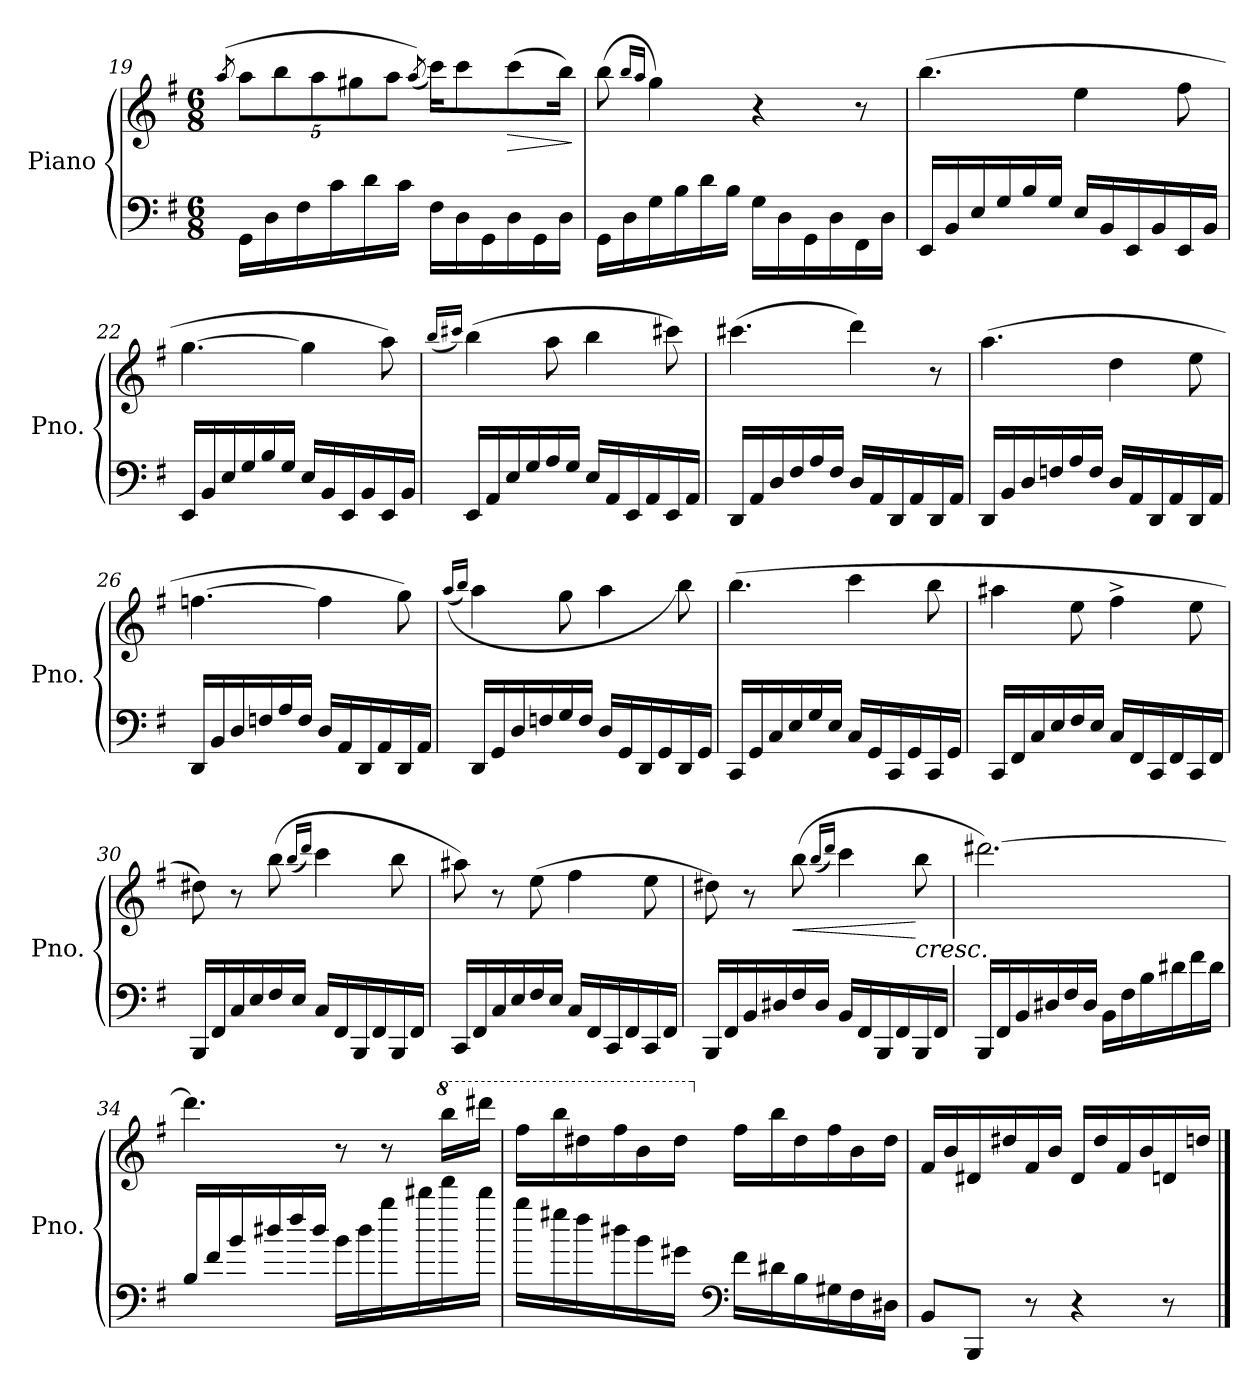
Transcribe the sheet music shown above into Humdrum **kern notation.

**kern	**kern	**dynam
*part1	*part1	*part1
*staff2	*staff1	*staff1/2
*I"Piano	*	*
*I'Pno.	*	*
!!LO:LB:g=z
*clefF4	*clefG2	*
*k[f#]	*k[f#]	*
*M6/8	*M6/8	*
=19	=19	=19
.	(>8qaa/	.
*	*Xbrackettup	*
16GG\LL	40%3aa\L	.
16D\	.	.
.	40%3bb\	.
16F#\	.	.
.	40%3aa\	.
16c\	.	.
.	40%3gg#X\	.
16d\	.	.
.	40%3aa\J	.
16c\JJ	.	.
.	(<8qaa/)	.
16F#\LL	16ccc\KL)	.
16D\	8ccc\	.
16GG\	.	.
!	!	!LO:HP:b
16D\	(>8ccc\	>
16GG\	.	.
16D\JJ	16bb\Jk)	.
.	.	]
=20	=20	=20
16GG\LL	(>8bb\	.
16D\	.	.
.	16qbb/LL	.
.	16qaa/JJ	.
16G\	4gg\)	.
16B\	.	.
16d\	.	.
16B\JJ	.	.
16G\LL	4r	.
16D\	.	.
16GG\	.	.
16D\	.	.
16FF#\	8r	.
16D\JJ	.	.
!!LO:LB:g=z
=21	=21	=21
16EE/LL	(>4.bb\	.
16BB/	.	.
16E/	.	.
16G/	.	.
16B/	.	.
16G/JJ	.	.
16E/LL	4ee\	.
16BB/	.	.
16EE/	.	.
16BB/	.	.
16EE/	8ff#\	.
16BB/JJ	.	.
=22	=22	=22
16EE/LL	[4.gg\	.
16BB/	.	.
16E/	.	.
16G/	.	.
16B/	.	.
16G/JJ	.	.
16E/LL	4gg\]	.
16BB/	.	.
16EE/	.	.
16BB/	.	.
16EE/	8aa\)	.
16BB/JJ	.	.
=23	=23	=23
.	(<16qbb/LL	.
.	16qccc#X/JJ)	.
16EE/LL	(>4bb\	.
16AA/	.	.
16E/	.	.
16G/	.	.
16A/	8aa\	.
16G/JJ	.	.
16E/LL	4bb\	.
16AA/	.	.
16EE/	.	.
16AA/	.	.
16EE/	8ccc#\)	.
16AA/JJ	.	.
!!LO:LB:g=z
=24	=24	=24
16DD/LL	(>4.ccc#X\	.
16AA/	.	.
16D/	.	.
16F#/	.	.
16A/	.	.
16F#/JJ	.	.
16D/LL	4ddd\)	.
16AA/	.	.
16DD/	.	.
16AA/	.	.
16DD/	8r	.
16AA/JJ	.	.
=25	=25	=25
16DD/LL	(>4.aa\	.
16BB/	.	.
16D/	.	.
16Fn/	.	.
16A/	.	.
16F/JJ	.	.
16D/LL	4dd\	.
16AA/	.	.
16DD/	.	.
16AA/	.	.
16DD/	8ee\	.
16AA/JJ	.	.
!!LO:PB:g=z
=26	=26	=26
16DD/LL	[4.ffn\	.
16BB/	.	.
16D/	.	.
16Fn/	.	.
16A/	.	.
16F/JJ	.	.
16D/LL	4ff\]	.
16AA/	.	.
16DD/	.	.
16AA/	.	.
16DD/	8gg\)	.
16AA/JJ	.	.
=27	=27	=27
.	(<(>16qaa/LL	.
.	16qbb/JJ)	.
16DD/LL	4aa\	.
16GG/	.	.
16D/	.	.
16Fn/	.	.
16G/	8gg\	.
16F/JJ	.	.
16D/LL	4aa\	.
16GG/	.	.
16DD/	.	.
16GG/	.	.
16DD/	8bb\)	.
16GG/JJ	.	.
=28	=28	=28
16CC/LL	(>4.bb\	.
16GG/	.	.
16C/	.	.
16E/	.	.
16G/	.	.
16E/JJ	.	.
16C/LL	4ccc\	.
16GG/	.	.
16CC/	.	.
16GG/	.	.
16CC/	8bb\	.
16GG/JJ	.	.
!!LO:LB:g=z
=29	=29	=29
16CC/LL	4aa#X\	.
16FF#/	.	.
16C/	.	.
16E/	.	.
16F#/	8ee\	.
16E/JJ	.	.
16C/LL	4ff#^\	.
16FF#/	.	.
16CC/	.	.
16FF#/	.	.
16CC/	8ee\	.
16FF#/JJ	.	.
=30	=30	=30
16BBB/LL	8dd#X\)	.
16FF#/	.	.
16C/	8r	.
16E/	.	.
16F#/	(>8bb\	.
16E/JJ	.	.
.	(<16qbb/LL	.
.	16qddd/JJ)	.
16C/LL	4ccc\	.
16FF#/	.	.
16BBB/	.	.
16FF#/	.	.
16BBB/	8bb\	.
16FF#/JJ	.	.
=31	=31	=31
16CC/LL	8aa#X\)	.
16FF#/	.	.
16C/	8r	.
16E/	.	.
16F#/	(>8ee\	.
16E/JJ	.	.
16C/LL	4ff#\	.
16FF#/	.	.
16CC/	.	.
16FF#/	.	.
16CC/	8ee\	.
16FF#/JJ	.	.
!!LO:LB:g=z
=32	=32	=32
16BBB/LL	8dd#X\)	.
16FF#/	.	.
16BB/	8r	.
16D#X/	.	.
!	!	!LO:HP:b
16F#/	(>8bb\	<
16D#/JJ	.	.
.	(<16qbb/LL	.
.	16qddd/JJ)	.
16BB/LL	4ccc\	.
16FF#/	.	.
16BBB/	.	.
16FF#/	.	.
!	!LO:TX:b:i:t=cresc.	!
16BBB/	8bb\	[
16FF#/JJ	.	.
=33	=33	=33
16BBB/LL	[2.ddd#X\)	.
16FF#/	.	.
16BB/	.	.
16D#X/	.	.
16F#/	.	.
16D#/JJ	.	.
16BB\LL	.	.
16F#\	.	.
16B\	.	.
16d#X\	.	.
16f#\	.	.
16d#\JJ	.	.
=34	=34	=34
16B/LL	4.ddd#\]	.
16f#/	.	.
16b/	.	.
16dd#X/	.	.
16ff#/	.	.
16dd#/JJ	.	.
16b\LL	8r	.
16dd#\	.	.
16bb\	8r	.
16ddd#X\	.	.
*	*8va	*
16fff#\	16bbb\LL	.
16ddd#\JJ	16dddd#X\JJ	.
!!LO:LB:g=z
=35	=35	=35
16bb\LL	16fff#\LL	.
16gg#X\	16bbb\	.
16ff#\	16ddd#X\	.
16dd#X\	16fff#\	.
16b\	16bb\	.
16g#X\JJ	16ddd#\JJ	.
*clefF4	*	*
*	*X8va	*
16f#\LL	16ff#\LL	.
16d#X\	16bb\	.
16B\	16dd#\	.
16G#X\	16ff#\	.
16F#\	16b\	.
16D#X\JJ	16dd#\JJ	.
=36	=36	=36
8BB/L	16f#/LL	.
.	16b/	.
8BBB/J	16d#X/	.
.	16dd#X/	.
8r	16f#/	.
.	16b/JJ	.
4r	16d#/LL	.
.	16dd#/	.
.	16f#/	.
.	16b/	.
8r	16dn/	.
.	16ddn/JJ	.
==	==	==
*-	*-	*-
